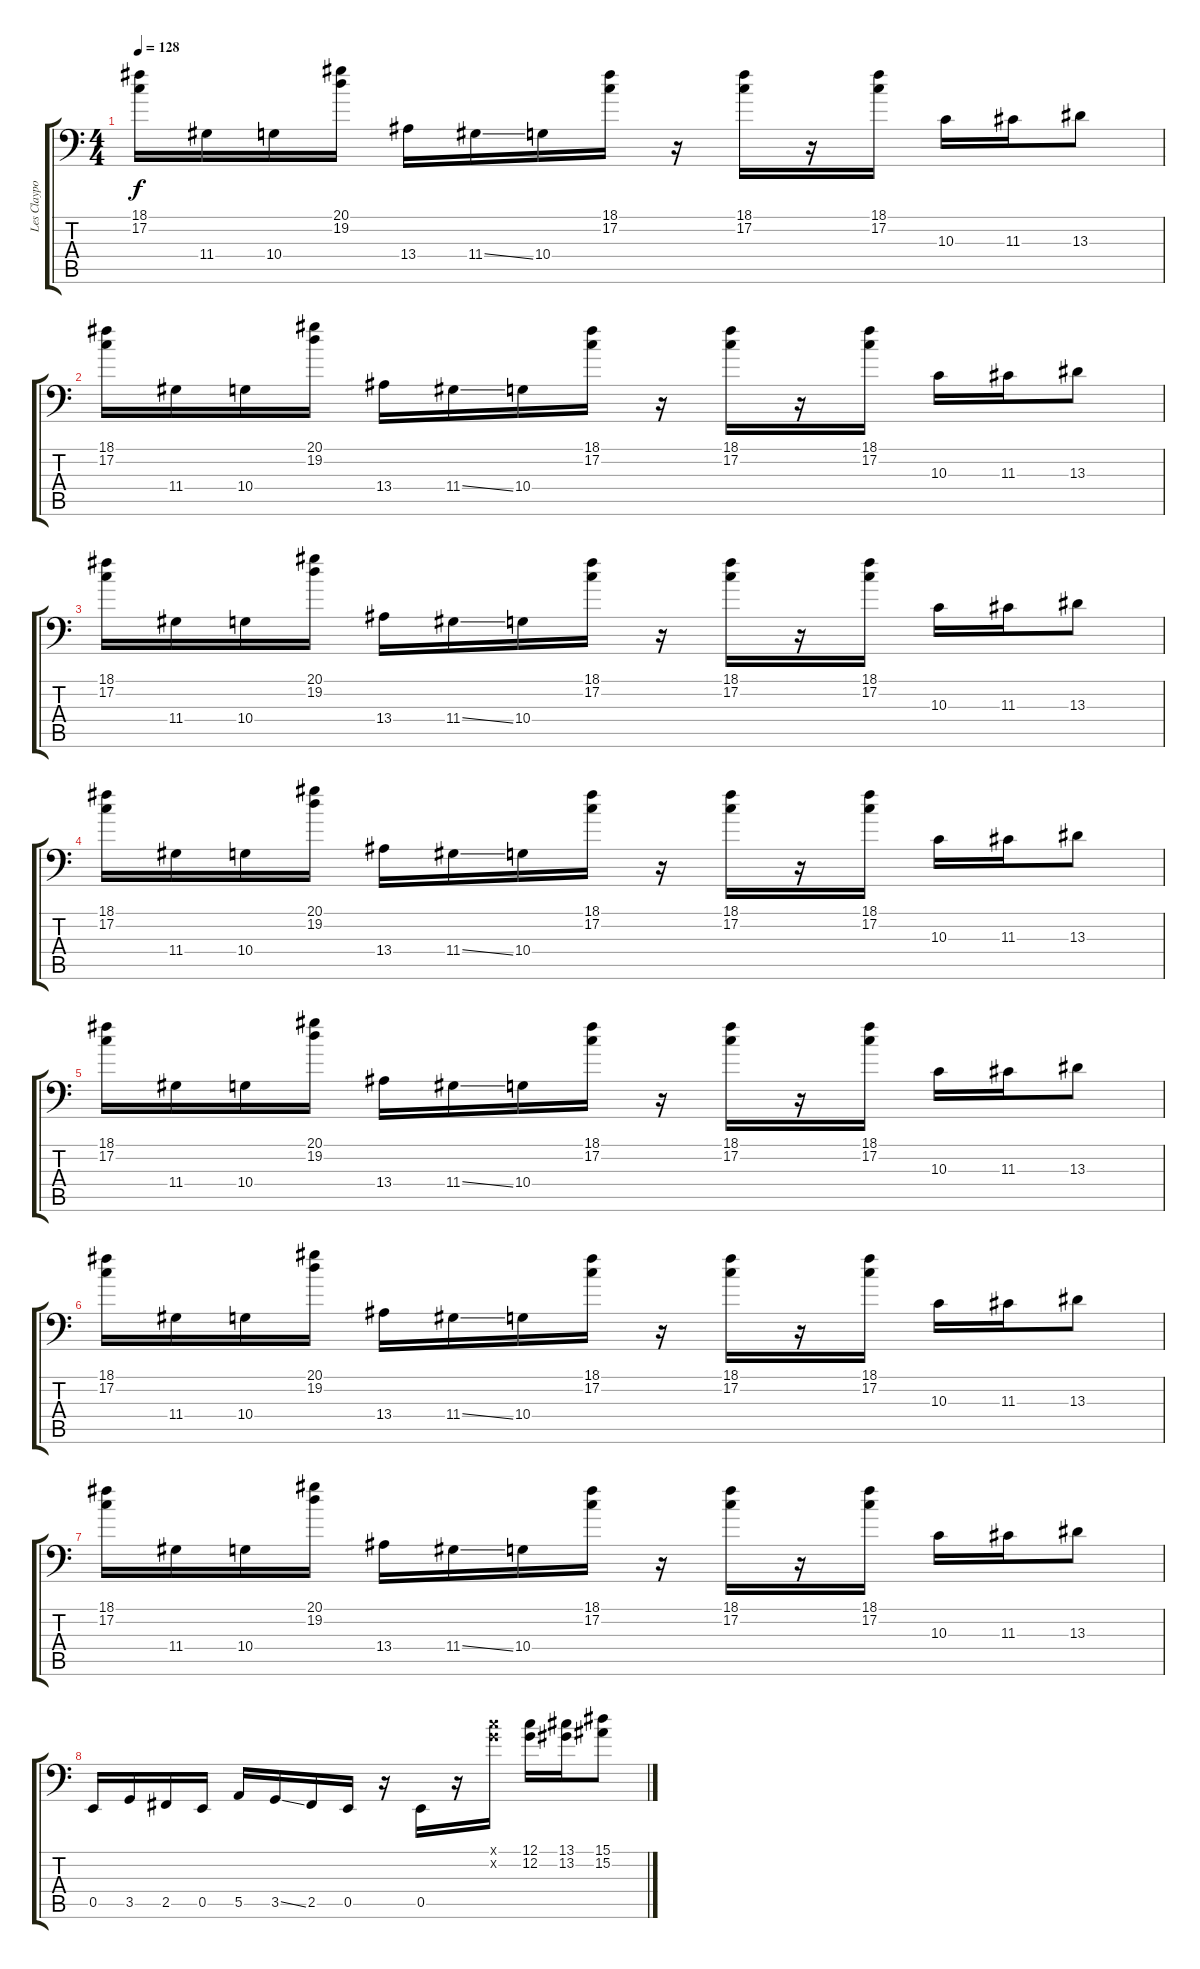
\track ("Les Claypool" "Les Claypo") {instrument slapbass1}
\staff {score tabs}
\tuning (C3 G2 D2 A1 E1 B0) {hide}
\ts (4 4)
\tempo 128
\clef f4
\ks c
(18.1 17.2).16{dy f} 11.4.16 10.4.16 (20.1 19.2).16 13.4.16 11.4{ss}.16 10.4.16 (18.1 17.2).16 r.16 (18.1 17.2).16 r.16 (18.1 17.2).16 10.3.16 11.3.16 13.3.8 |
(18.1 17.2).16 11.4.16 10.4.16 (20.1 19.2).16 13.4.16 11.4{ss}.16 10.4.16 (18.1 17.2).16 r.16 (18.1 17.2).16 r.16 (18.1 17.2).16 10.3.16 11.3.16 13.3.8 |
(18.1 17.2).16 11.4.16 10.4.16 (20.1 19.2).16 13.4.16 11.4{ss}.16 10.4.16 (18.1 17.2).16 r.16 (18.1 17.2).16 r.16 (18.1 17.2).16 10.3.16 11.3.16 13.3.8 |
(18.1 17.2).16 11.4.16 10.4.16 (20.1 19.2).16 13.4.16 11.4{ss}.16 10.4.16 (18.1 17.2).16 r.16 (18.1 17.2).16 r.16 (18.1 17.2).16 10.3.16 11.3.16 13.3.8 |
(18.1 17.2).16 11.4.16 10.4.16 (20.1 19.2).16 13.4.16 11.4{ss}.16 10.4.16 (18.1 17.2).16 r.16 (18.1 17.2).16 r.16 (18.1 17.2).16 10.3.16 11.3.16 13.3.8 |
(18.1 17.2).16 11.4.16 10.4.16 (20.1 19.2).16 13.4.16 11.4{ss}.16 10.4.16 (18.1 17.2).16 r.16 (18.1 17.2).16 r.16 (18.1 17.2).16 10.3.16 11.3.16 13.3.8 |
(18.1 17.2).16 11.4.16 10.4.16 (20.1 19.2).16 13.4.16 11.4{ss}.16 10.4.16 (18.1 17.2).16 r.16 (18.1 17.2).16 r.16 (18.1 17.2).16 10.3.16 11.3.16 13.3.8 |
0.5.16 3.5.16 2.5.16 0.5.16 5.5.16 3.5{ss}.16 2.5.16 0.5.16 r.16 0.5.16 r.16 (12.1{x} 12.2{x}).16 (12.1 12.2).16 (13.1 13.2).16 (15.1 15.2).8
